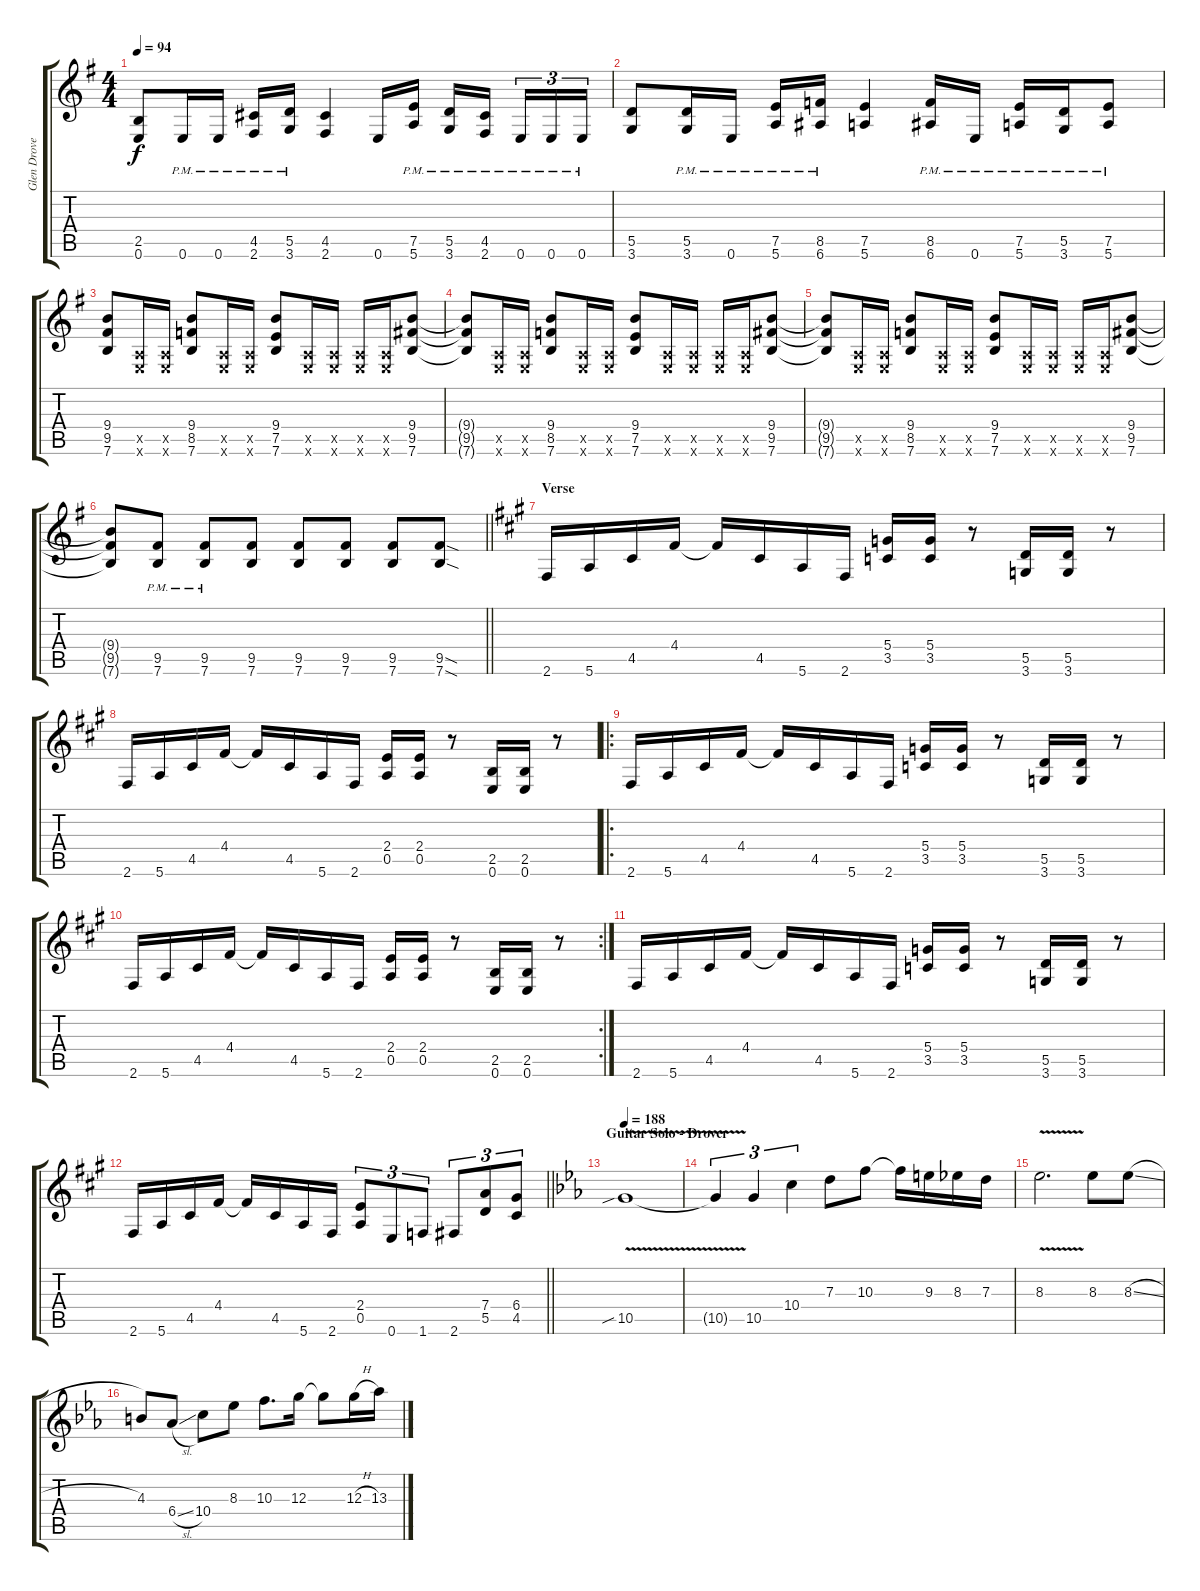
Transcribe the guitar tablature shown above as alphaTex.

\track ("Glen Drover" "Glen Drove") {instrument overdrivenguitar}
\staff {score tabs}
\tuning (E4 B3 G3 D3 A2 E2) {hide}
\ts (4 4)
\tempo 94
\clef g2
\ks g
(2.5 0.6).8{dy f} 0.6{pm}.16 0.6{pm}.16 (4.5{pm} 2.6{pm}).16 (5.5{pm} 3.6{pm}).16 (4.5 2.6).4 0.6.16 (7.5{pm} 5.6{pm}).16 (5.5{pm} 3.6{pm}).16 (4.5{pm} 2.6{pm}).16{beam splitsecondary} 0.6{pm}.16{tu (3 2)} 0.6{pm}.16{tu (3 2)} 0.6{pm}.16{tu (3 2)} |
(5.5 3.6).8 (5.5{pm} 3.6{pm}).16 0.6{pm}.16 (7.5{pm} 5.6{pm}).16 (8.5{pm} 6.6{pm}).16 (7.5 5.6).4 (8.5{pm} 6.6{pm}).16 0.6{pm}.16 (7.5{pm} 5.6{pm}).16 (5.5{pm} 3.6{pm}).16 (7.5{pm} 5.6{pm}).8 |
(9.4 9.5 7.6).8 (0.5{x} 0.6{x}).16 (0.5{x} 0.6{x}).16 (9.4 8.5 7.6).8 (0.5{x} 0.6{x}).16 (0.5{x} 0.6{x}).16 (9.4 7.5 7.6).8 (0.5{x} 0.6{x}).16 (0.5{x} 0.6{x}).16 (0.5{x} 0.6{x}).16 (0.5{x} 0.6{x}).16 (9.4 9.5 7.6).8 |
(9.4{t} 9.5{t} 7.6{t}).8 (0.5{x} 0.6{x}).16 (0.5{x} 0.6{x}).16 (9.4 8.5 7.6).8 (0.5{x} 0.6{x}).16 (0.5{x} 0.6{x}).16 (9.4 7.5 7.6).8 (0.5{x} 0.6{x}).16 (0.5{x} 0.6{x}).16 (0.5{x} 0.6{x}).16 (0.5{x} 0.6{x}).16 (9.4 9.5 7.6).8 |
(9.4{t} 9.5{t} 7.6{t}).8 (0.5{x} 0.6{x}).16 (0.5{x} 0.6{x}).16 (9.4 8.5 7.6).8 (0.5{x} 0.6{x}).16 (0.5{x} 0.6{x}).16 (9.4 7.5 7.6).8 (0.5{x} 0.6{x}).16 (0.5{x} 0.6{x}).16 (0.5{x} 0.6{x}).16 (0.5{x} 0.6{x}).16 (9.4 9.5 7.6).8 |
\barLineRight lightlight
(9.4{t} 9.5{t} 7.6{t}).8 (9.5{pm} 7.6{pm}).8 (9.5{pm} 7.6{pm}).8 (9.5 7.6).8 (9.5 7.6).8 (9.5 7.6).8 (9.5 7.6).8 (9.5{sod} 7.6{sod}).8 |
\section ("" "Verse")
\ks a
2.6.16 5.6.16 4.5.16 4.4.16 4.4{t}.16 4.5.16 5.6.16 2.6.16 (5.4 3.5).16 (5.4 3.5).16 r.8 (5.5 3.6).16 (5.5 3.6).16 r.8 |
2.6.16 5.6.16 4.5.16 4.4.16 4.4{t}.16 4.5.16 5.6.16 2.6.16 (2.4 0.5).16 (2.4 0.5).16 r.8 (2.5 0.6).16 (2.5 0.6).16 r.8 |
\ro
2.6.16 5.6.16 4.5.16 4.4.16 4.4{t}.16 4.5.16 5.6.16 2.6.16 (5.4 3.5).16 (5.4 3.5).16 r.8 (5.5 3.6).16 (5.5 3.6).16 r.8 |
\rc 2
2.6.16 5.6.16 4.5.16 4.4.16 4.4{t}.16 4.5.16 5.6.16 2.6.16 (2.4 0.5).16 (2.4 0.5).16 r.8 (2.5 0.6).16 (2.5 0.6).16 r.8 |
2.6.16 5.6.16 4.5.16 4.4.16 4.4{t}.16 4.5.16 5.6.16 2.6.16 (5.4 3.5).16 (5.4 3.5).16 r.8 (5.5 3.6).16 (5.5 3.6).16 r.8 |
\barLineRight lightlight
2.6.16 5.6.16 4.5.16 4.4.16 4.4{t}.16 4.5.16 5.6.16 2.6.16 (2.4 0.5).8{tu (3 2)} 0.6.8{tu (3 2)} 1.6.8{tu (3 2)} 2.6.8{tu (3 2)} (7.4 5.5).8{tu (3 2)} (6.4 4.5).8{tu (3 2)} |
\section ("" "Guitar Solo - Drover")
\tempo 188
\ks eb
10.5{v sib}.1 |
10.5{t}.4{tu (3 2)} 10.5.4{tu (3 2)} 10.4.4{tu (3 2)} 7.3.8 10.3.8 10.3{t}.16 9.3.16 8.3.16 7.3.16 |
8.3{v}.2{d} 8.3.8 8.3{sl}.8 |
4.3.8 6.4{sl}.8 10.4.8 8.3.8 10.3.8{d} 12.3.16 12.3{t}.8 12.3{h}.16 13.3.16
